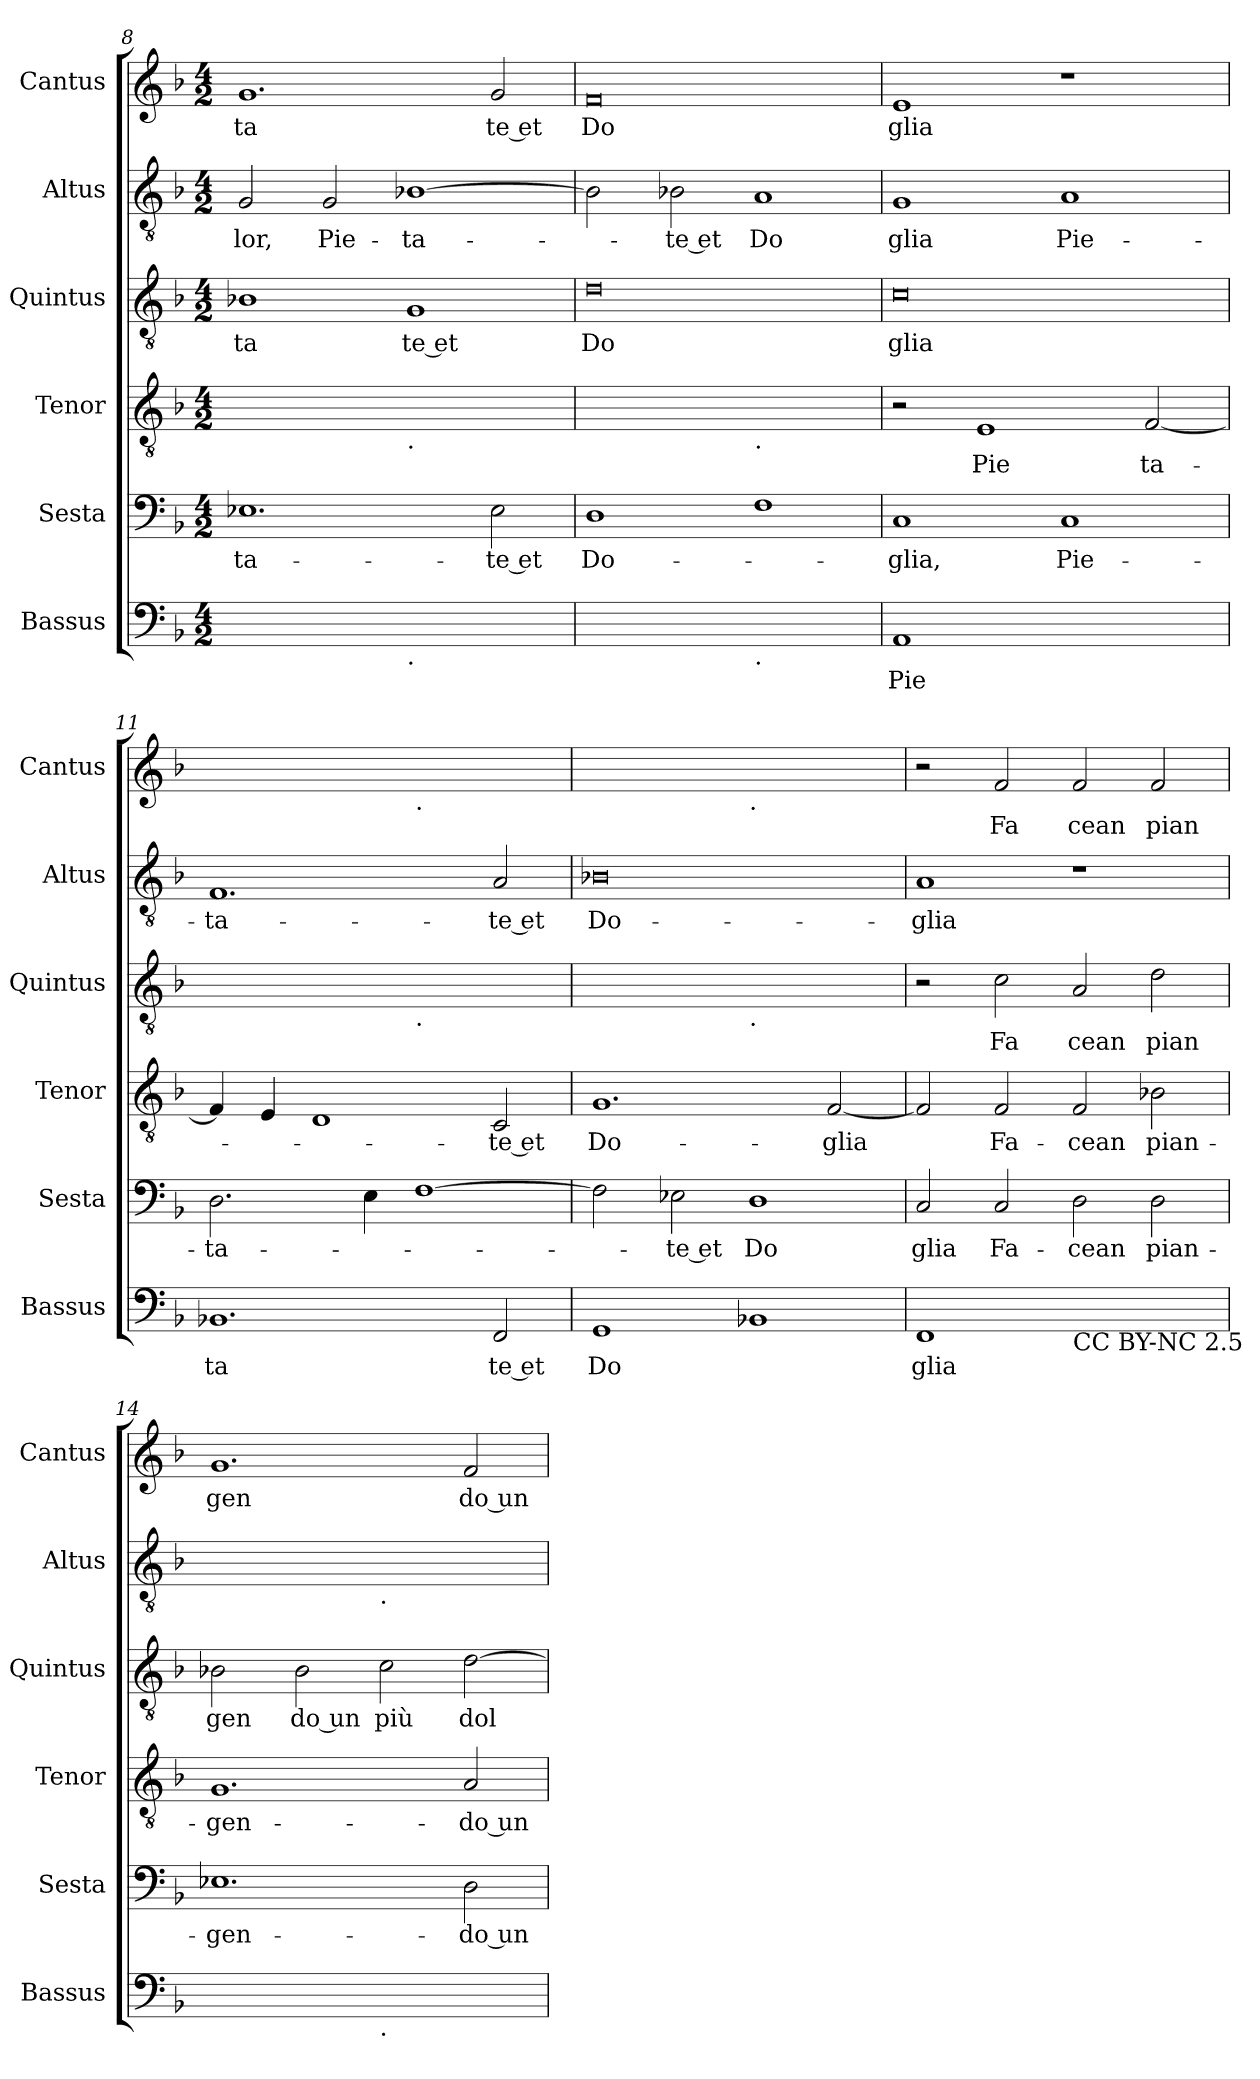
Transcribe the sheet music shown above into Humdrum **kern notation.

**kern	**text	**kern	**text	**kern	**text	**kern	**text	**kern	**text	**kern	**text
*part6	*part6	*part5	*part5	*part4	*part4	*part3	*part3	*part2	*part2	*part1	*part1
*staff6	*staff6	*staff5	*staff5	*staff4	*staff4	*staff3	*staff3	*staff2	*staff2	*staff1	*staff1
*I"Bassus	*	*I"Sesta	*	*I"Tenor	*	*I"Quintus	*	*I"Altus	*	*I"Cantus	*
*I'Bassus	*	*I'Sesta	*	*I'Tenor	*	*I'Quintus	*	*I'Altus	*	*I'Cantus	*
*clefF4	*	*clefF4	*	*clefGv2	*	*clefGv2	*	*clefGv2	*	*clefG2	*
*k[b-]	*	*k[b-]	*	*k[b-]	*	*k[b-]	*	*k[b-]	*	*k[b-]	*
*F:	*	*F:	*	*F:	*	*F:	*	*F:	*	*F:	*
*M4/2	*	*M4/2	*	*M4/2	*	*M4/2	*	*M4/2	*	*M4/2	*
=8	=8	=8	=8	=8	=8	=8	=8	=8	=8	=8	=8
!	!	!	!LO:LY:b	!	!	!	!LO:LY:b	!	!LO:LY:b	!	!LO:LY:b
*^	*	*	*	*^	*	*	*	*	*	*	*
0ryy	1ryy	.	1.E-X	ta-	0ryy	1ryy	.	1B-X	ta	2G/	-lor,	1.g	ta
!	!	!	!	!	!	!	!	!	!	!	!LO:LY:b	!	!
.	.	.	.	.	.	.	.	.	.	2G/	Pie-	.	.
!	!	!	!	!	!	!LO:TX:b:t=.	!	!	!	!	!	!	!
!	!LO:TX:b:t=.	!	!	!	!	!	!	!	!	!	!	!	!
!	!	!	!	!	!	!	!	!	!LO:LY:b	!	!LO:LY:b	!	!
.	1ryy	.	.	.	.	1ryy	.	1G	te et	[1B-X	-ta-	.	.
!	!	!	!	!LO:LY:b	!	!	!	!	!	!	!	!	!LO:LY:b
.	.	.	2E-\	-te et	.	.	.	.	.	.	.	2g/	te et
=9	=9	=9	=9	=9	=9	=9	=9	=9	=9	=9	=9	=9	=9
!	!	!	!	!LO:LY:b	!	!	!	!	!LO:LY:b	!	!	!	!LO:LY:b
0ryy	1ryy	.	1D	Do-	0ryy	1ryy	.	0d	Do	2B-\]	.	0f	Do
!	!	!	!	!	!	!	!	!	!	!	!LO:LY:b	!	!
.	.	.	.	.	.	.	.	.	.	2B-X\	-te et	.	.
!	!	!	!	!	!	!LO:TX:b:t=.	!	!	!	!	!	!	!
!	!LO:TX:b:t=.	!	!	!	!	!	!	!	!	!	!	!	!
!	!	!	!	!	!	!	!	!	!	!	!LO:LY:b	!	!
.	1ryy	.	1F	.	.	1ryy	.	.	.	1A	Do	.	.
=10	=10	=10	=10	=10	=10	=10	=10	=10	=10	=10	=10	=10	=10
!	!	!LO:LY:b	!	!LO:LY:b	!	!	!	!	!LO:LY:b	!	!LO:LY:b	!	!LO:LY:b
*v	*v	*	*	*	*v	*v	*	*	*	*	*	*	*
1AA	Pie	1C	-glia,	2r	.	0c	glia	1G	-glia	1e	glia
!	!	!	!	!	!LO:LY:b	!	!	!	!	!	!
.	.	.	.	1E	Pie	.	.	.	.	.	.
!	!	!	!LO:LY:b	!	!	!	!	!	!LO:LY:b	!	!
1ryy	.	1C	Pie-	.	.	.	.	1A	Pie-	1r	.
!	!	!	!	!	!LO:LY:b	!	!	!	!	!	!
.	.	.	.	[2F/	-ta-	.	.	.	.	.	.
=11	=11	=11	=11	=11	=11	=11	=11	=11	=11	=11	=11
!	!LO:LY:b	!	!LO:LY:b	!	!	!	!	!	!LO:LY:b	!	!
*	*	*	*	*	*	*^	*	*	*	*^	*
1.BB-X	ta	2.D\	-ta-	4F/]	.	0ryy	1ryy	.	1.F	-ta-	0ryy	1ryy	.
.	.	.	.	4E/	.	.	.	.	.	.	.	.	.
.	.	.	.	1D	.	.	.	.	.	.	.	.	.
.	.	4E\	.	.	.	.	.	.	.	.	.	.	.
!	!	!	!	!	!	!	!	!	!	!	!	!LO:TX:b:t=.	!
!	!	!	!	!	!	!	!LO:TX:b:t=.	!	!	!	!	!	!
.	.	[1F	.	.	.	.	1ryy	.	.	.	.	1ryy	.
!	!LO:LY:b	!	!	!	!LO:LY:b	!	!	!	!	!LO:LY:b	!	!	!
2FF/	te et	.	.	2C/	-te et	.	.	.	2A/	-te et	.	.	.
=12	=12	=12	=12	=12	=12	=12	=12	=12	=12	=12	=12	=12	=12
!	!LO:LY:b	!	!	!	!LO:LY:b	!	!	!	!	!LO:LY:b	!	!	!
1GG	Do	2F\]	.	1.G	Do-	0ryy	1ryy	.	0B-X	Do-	0ryy	1ryy	.
!	!	!	!LO:LY:b	!	!	!	!	!	!	!	!	!	!
.	.	2E-X\	-te et	.	.	.	.	.	.	.	.	.	.
!	!	!	!	!	!	!	!	!	!	!	!	!LO:TX:b:t=.	!
!	!	!	!	!	!	!	!LO:TX:b:t=.	!	!	!	!	!	!
!	!	!	!LO:LY:b	!	!	!	!	!	!	!	!	!	!
1BB-X	.	1D	Do	.	.	.	1ryy	.	.	.	.	1ryy	.
!	!	!	!	!	!LO:LY:b	!	!	!	!	!	!	!	!
.	.	.	.	[2F/	-glia	.	.	.	.	.	.	.	.
=13	=13	=13	=13	=13	=13	=13	=13	=13	=13	=13	=13	=13	=13
!	!LO:LY:b	!	!LO:LY:b	!	!	!	!	!	!	!LO:LY:b	!	!	!
*	*	*	*	*	*	*v	*v	*	*	*	*v	*v	*
1FF	glia	2C/	-glia	2F/]	.	2r	.	1A	-glia	2r	.
!	!	!	!LO:LY:b	!	!LO:LY:b	!	!LO:LY:b	!	!	!	!LO:LY:b
.	.	2C/	Fa-	2F/	Fa-	2c\	Fa	.	.	2f/	Fa
!LO:TX:b:t=CC BY-NC 2.5	!	!	!	!	!	!	!	!	!	!	!
!	!	!	!LO:LY:b	!	!LO:LY:b	!	!LO:LY:b	!	!	!	!LO:LY:b
1ryy	.	2D\	-cean	2F/	-cean	2A/	cean	1r	.	2f/	cean
!	!	!	!LO:LY:b	!	!LO:LY:b	!	!LO:LY:b	!	!	!	!LO:LY:b
.	.	2D\	pian-	2B-X\	pian-	2d\	pian	.	.	2f/	pian
=14	=14	=14	=14	=14	=14	=14	=14	=14	=14	=14	=14
!	!	!	!LO:LY:b	!	!LO:LY:b	!	!LO:LY:b	!	!	!	!LO:LY:b
*^	*	*	*	*	*	*	*	*^	*	*	*
0ryy	1ryy	.	1.E-X	-gen-	1.G	-gen-	2B-X\	gen	0ryy	1ryy	.	1.g	gen
!	!	!	!	!	!	!	!	!LO:LY:b	!	!	!	!	!
.	.	.	.	.	.	.	2B-\	do un	.	.	.	.	.
!	!	!	!	!	!	!	!	!	!	!LO:TX:b:t=.	!	!	!
!	!LO:TX:b:t=.	!	!	!	!	!	!	!	!	!	!	!	!
!	!	!	!	!	!	!	!	!LO:LY:b	!	!	!	!	!
.	1ryy	.	.	.	.	.	2c\	più	.	1ryy	.	.	.
!	!	!	!	!LO:LY:b	!	!LO:LY:b	!	!LO:LY:b	!	!	!	!	!LO:LY:b
.	.	.	2D\	-do un	2A/	-do un	[2d\	dol	.	.	.	2f/	do un
*v	*v	*	*	*	*	*	*	*	*v	*v	*	*	*
=	=	=	=	=	=	=	=	=	=	=	=
*-	*-	*-	*-	*-	*-	*-	*-	*-	*-	*-	*-
